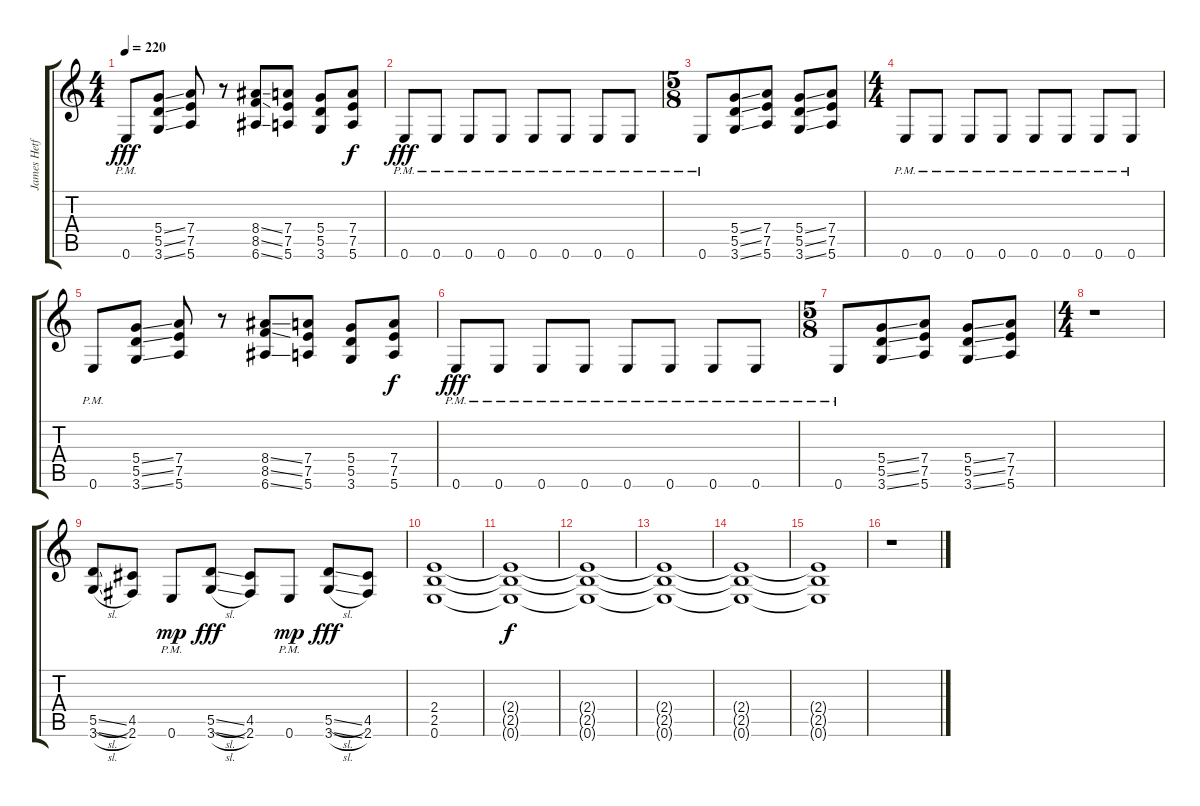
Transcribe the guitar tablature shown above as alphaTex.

\track ("James Hetfield" "James Hetf") {instrument distortionguitar}
\staff {score tabs}
\tuning (E4 B3 G3 D3 A2 E2) {hide}
\ts (4 4)
\tempo 220
\clef g2
\ks c
0.6{pm}.8{dy fff} (5.4{ss} 5.5{ss} 3.6{ss}).8 (7.4 7.5 5.6).8 r.8 (8.4{ss} 8.5{ss} 6.6{ss}).8 (7.4 7.5 5.6).8 (5.4 5.5 3.6).8 (7.4 7.5 5.6).8{dy f} |
0.6{pm}.8{dy fff} 0.6{pm}.8 0.6{pm}.8 0.6{pm}.8 0.6{pm}.8 0.6{pm}.8 0.6{pm}.8 0.6{pm}.8 |
\ts (5 8)
0.6{pm}.8 (5.4{ss} 5.5{ss} 3.6{ss}).8 (7.4 7.5 5.6).8 (5.4{ss} 5.5{ss} 3.6{ss}).8 (7.4 7.5 5.6).8 |
\ts (4 4)
0.6{pm}.8 0.6{pm}.8 0.6{pm}.8 0.6{pm}.8 0.6{pm}.8 0.6{pm}.8 0.6{pm}.8 0.6{pm}.8 |
0.6{pm}.8 (5.4{ss} 5.5{ss} 3.6{ss}).8 (7.4 7.5 5.6).8 r.8 (8.4{ss} 8.5{ss} 6.6{ss}).8 (7.4 7.5 5.6).8 (5.4 5.5 3.6).8 (7.4 7.5 5.6).8{dy f} |
0.6{pm}.8{dy fff} 0.6{pm}.8 0.6{pm}.8 0.6{pm}.8 0.6{pm}.8 0.6{pm}.8 0.6{pm}.8 0.6{pm}.8 |
\ts (5 8)
0.6{pm}.8 (5.4{ss} 5.5{ss} 3.6{ss}).8 (7.4 7.5 5.6).8 (5.4{ss} 5.5{ss} 3.6{ss}).8 (7.4 7.5 5.6).8 |
\ts (4 4)
r.1 |
(5.5{sl} 3.6{sl}).8 (4.5 2.6).8 0.6{pm}.8{dy mp} (5.5{sl} 3.6{sl}).8{dy fff} (4.5 2.6).8 0.6{pm}.8{dy mp} (5.5{sl} 3.6{sl}).8{dy fff} (4.5 2.6).8 |
(2.4 2.5 0.6).1{volume 9} |
(2.4{t} 2.5{t} 0.6{t}).1{dy f} |
(2.4{t} 2.5{t} 0.6{t}).1 |
(2.4{t} 2.5{t} 0.6{t}).1 |
(2.4{t} 2.5{t} 0.6{t}).1{volume 1} |
(2.4{t} 2.5{t} 0.6{t}).1 |
r.1
